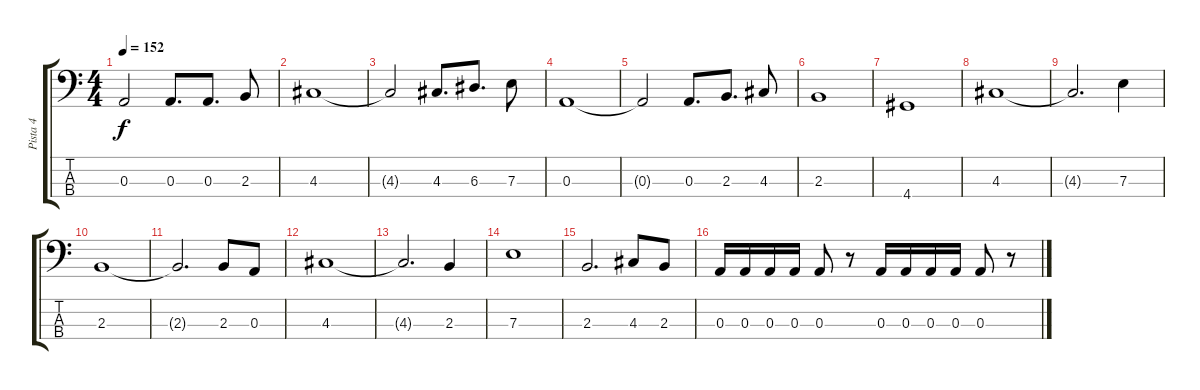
\track ("Pista 4" "Pista 4") {instrument electricbasspick}
\staff {score tabs}
\tuning (G2 D2 A1 E1) {hide}
\ts (4 4)
\tempo 152
\clef f4
\ks c
0.3{t}.2{dy f} 0.3.8{d} 0.3.8{d} 2.3.8 |
4.3.1 |
4.3{t}.2 4.3.8{d} 6.3.8{d} 7.3.8 |
0.3.1 |
0.3{t}.2 0.3.8{d} 2.3.8{d} 4.3.8 |
2.3.1 |
4.4.1 |
4.3.1 |
4.3{t}.2{d} 7.3.4 |
2.3.1 |
2.3{t}.2{d} 2.3.8 0.3.8 |
4.3.1 |
4.3{t}.2{d} 2.3.4 |
7.3.1 |
2.3.2{d} 4.3.8 2.3.8 |
0.3.16 0.3.16 0.3.16 0.3.16 0.3.8 r.8 0.3.16 0.3.16 0.3.16 0.3.16 0.3.8 r.8
